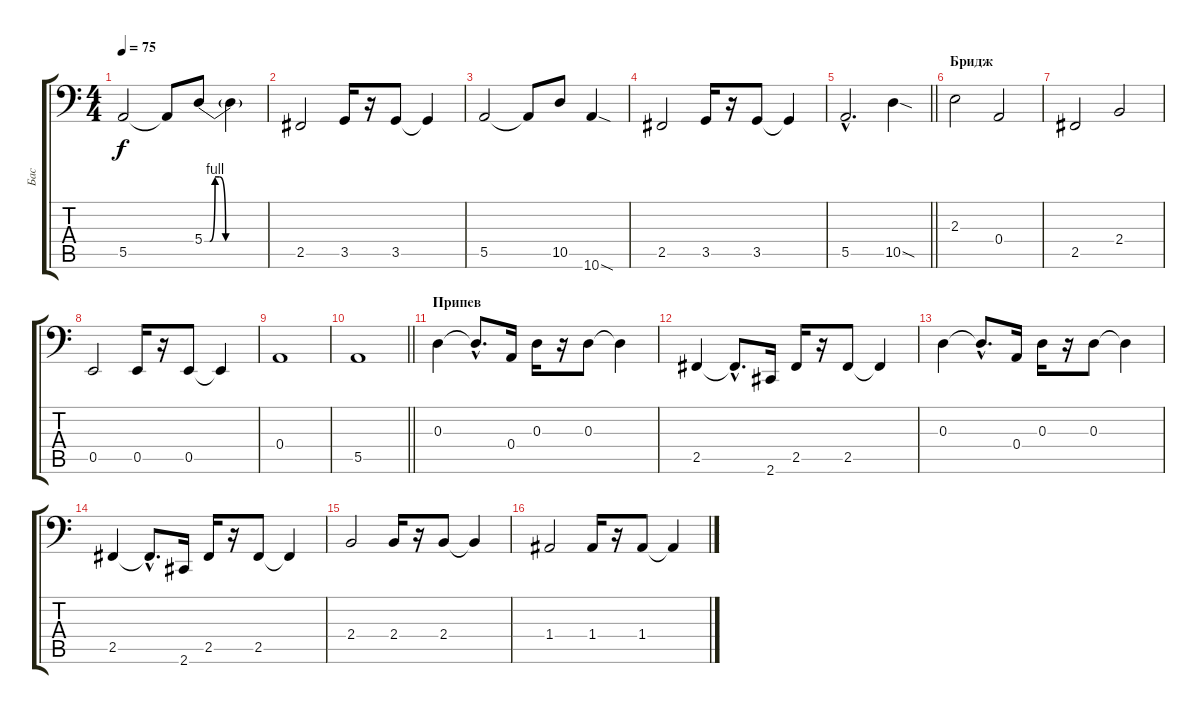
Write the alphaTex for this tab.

\track ("Бас" "Бас") {instrument electricbassfinger}
\staff {score tabs}
\tuning (C3 G2 D2 A1 E1 B0) {hide}
\ts (4 4)
\tempo 75
\clef f4
\ks c
5.5.2{dy f} 5.5{t}.8 5.4{be (custom 0 0 5 0 10 4 14 4 20 0 30 0 60 0)}.8 5.4{t}.4 |
2.5.2 3.5.16 r.16 3.5.8 3.5{t}.4 |
5.5.2 5.5{t}.8 10.5.8 10.6{sod}.4 |
2.5.2 3.5.16 r.16 3.5.8 3.5{t}.4 |
\barLineRight lightlight
5.5{hac}.2{d} 10.5{sod}.4 |
\section ("" "Бридж")
2.3.2 0.4.2 |
2.5.2 2.4.2 |
0.5.2 0.5.16 r.16 0.5.8 0.5{t}.4 |
0.4.1 |
\barLineRight lightlight
5.5.1 |
\section ("" "Припев")
0.3.4 0.3{hac t}.8{d} 0.4.16 0.3.16 r.16 0.3.8 0.3{t}.4 |
2.5.4 2.5{hac t}.8{d} 2.6.16 2.5.16 r.16 2.5.8 2.5{t}.4 |
0.3.4 0.3{hac t}.8{d} 0.4.16 0.3.16 r.16 0.3.8 0.3{t}.4 |
2.5.4 2.5{hac t}.8{d} 2.6.16 2.5.16 r.16 2.5.8 2.5{t}.4 |
2.4.2 2.4.16 r.16 2.4.8 2.4{t}.4 |
1.4.2 1.4.16 r.16 1.4.8 1.4{t}.4
